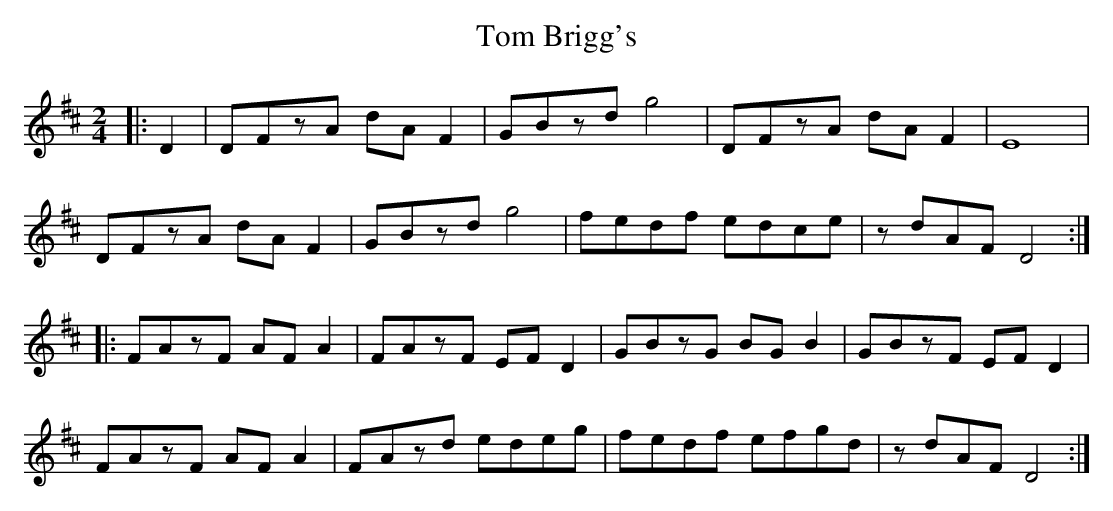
X:1
T: Tom Brigg's
M: 2/4
L: 1/8
K: Dmaj
|:D2|DFzA dAF2|GBzd g4|DFzA dAF2|E8|
DFzA dAF2|GBzd g4|fedf edce|zdAF D4:|
|:FAzF AFA2|FAzF EFD2|GBzG BGB2|GBzF EFD2|
FAzF AFA2|FAzd edeg|fedf efgd|zdAF D4:|
